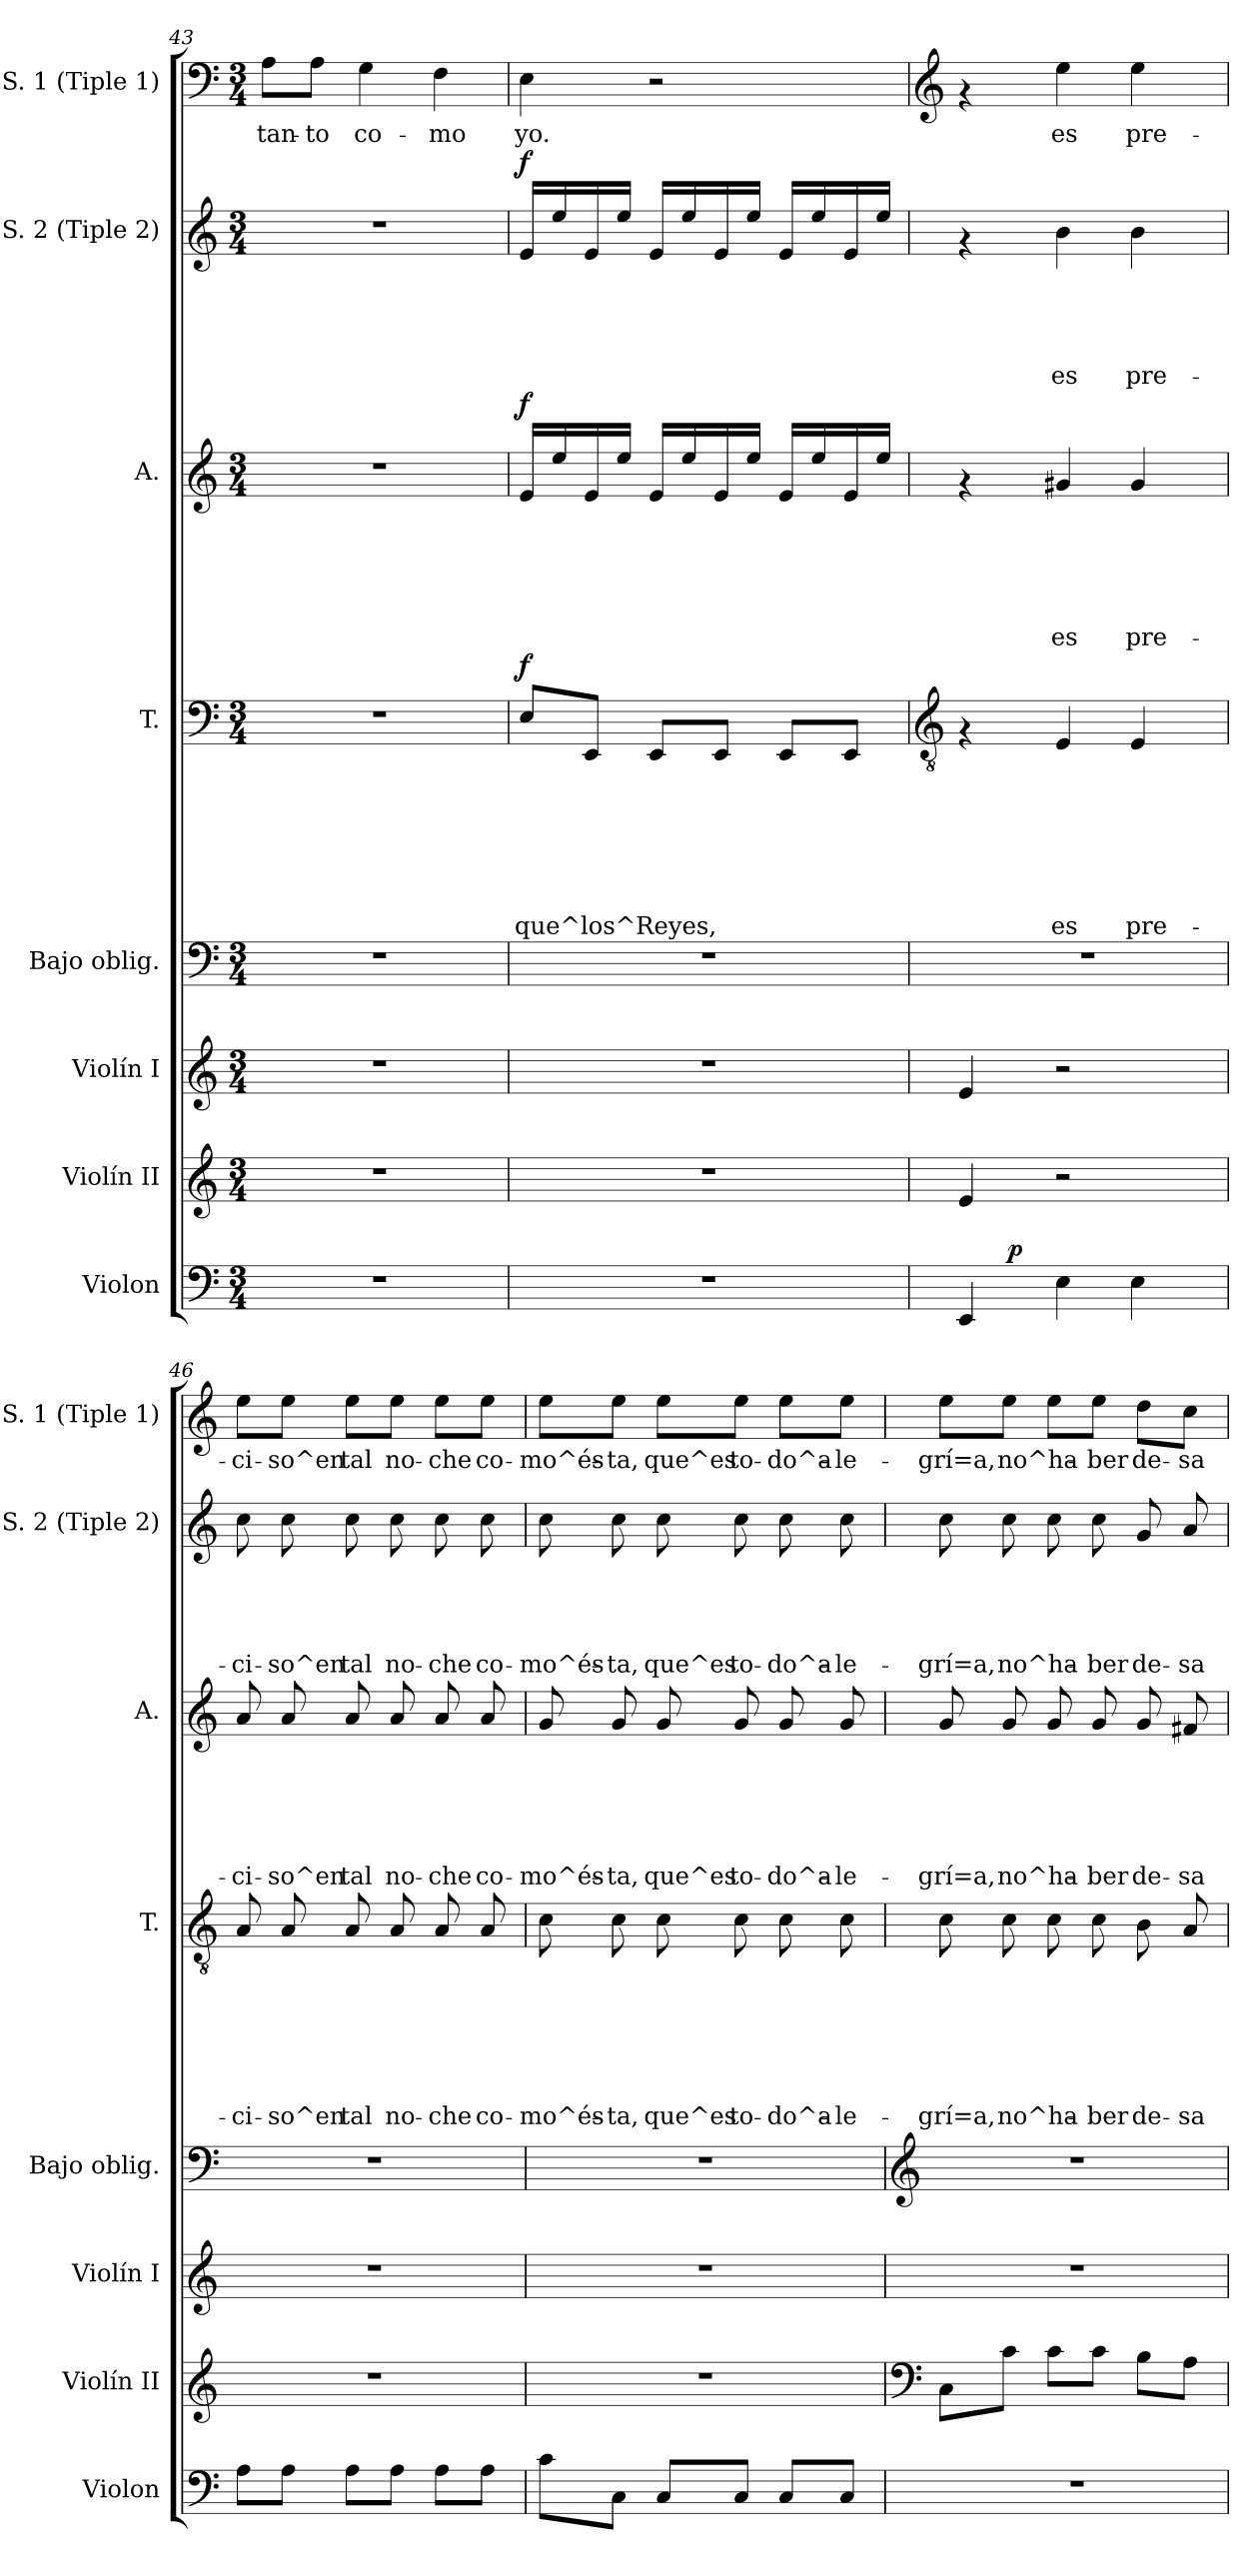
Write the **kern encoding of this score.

**kern	**dynam	**kern	**kern	**kern	**kern	**text	**text	**text	**text	**text	**text	**text	**dynam	**kern	**text	**text	**text	**text	**text	**text	**dynam	**kern	**text	**text	**text	**text	**text	**dynam	**kern	**text
*part8	*part8	*part7	*part6	*part5	*part4	*part4	*part4	*part4	*part4	*part4	*part4	*part4	*part4	*part3	*part3	*part3	*part3	*part3	*part3	*part3	*part3	*part2	*part2	*part2	*part2	*part2	*part2	*part2	*part1	*part1
*staff8	*staff8	*staff7	*staff6	*staff5	*staff4	*staff4	*staff4	*staff4	*staff4	*staff4	*staff4	*staff4	*staff4	*staff3	*staff3	*staff3	*staff3	*staff3	*staff3	*staff3	*staff3	*staff2	*staff2	*staff2	*staff2	*staff2	*staff2	*staff2	*staff1	*staff1
*I"Violon	*	*I"Violín II	*I"Violín I	*I"Bajo oblig.	*I"T.	*	*	*	*	*	*	*	*	*I"A.	*	*	*	*	*	*	*	*I"S. 2 (Tiple 2)	*	*	*	*	*	*	*I"S. 1 (Tiple 1)	*
*I'Violon	*	*I'Violín II	*I'Violín I	*I'Bajo oblig.	*I'T.	*	*	*	*	*	*	*	*	*I'A.	*	*	*	*	*	*	*	*I'S. 2 (Tiple 2)	*	*	*	*	*	*	*I'S. 1 (Tiple 1)	*
*clefF4	*	*clefG2	*clefG2	*clefF4	*clefF4	*	*	*	*	*	*	*	*	*clefG2	*	*	*	*	*	*	*	*clefG2	*	*	*	*	*	*	*clefF4	*
*k[]	*	*k[]	*k[]	*k[]	*k[]	*	*	*	*	*	*	*	*	*k[]	*	*	*	*	*	*	*	*k[]	*	*	*	*	*	*	*k[]	*
*C:	*	*C:	*C:	*C:	*C:	*	*	*	*	*	*	*	*	*C:	*	*	*	*	*	*	*	*C:	*	*	*	*	*	*	*C:	*
*M3/4	*	*M3/4	*M3/4	*M3/4	*M3/4	*	*	*	*	*	*	*	*	*M3/4	*	*	*	*	*	*	*	*M3/4	*	*	*	*	*	*	*M3/4	*
=43	=43	=43	=43	=43	=43	=43	=43	=43	=43	=43	=43	=43	=43	=43	=43	=43	=43	=43	=43	=43	=43	=43	=43	=43	=43	=43	=43	=43	=43	=43
!	!	!	!	!	!	!	!	!	!	!	!	!	!	!	!	!	!	!	!	!	!	!	!	!	!	!	!	!	!	!LO:LY:b
2.r	.	2.r	2.r	2.r	2.r	.	.	.	.	.	.	.	.	2.r	.	.	.	.	.	.	.	2.r	.	.	.	.	.	.	8A\L	tan-
!	!	!	!	!	!	!	!	!	!	!	!	!	!	!	!	!	!	!	!	!	!	!	!	!	!	!	!	!	!	!LO:LY:b
.	.	.	.	.	.	.	.	.	.	.	.	.	.	.	.	.	.	.	.	.	.	.	.	.	.	.	.	.	8A\J	-to
!	!	!	!	!	!	!	!	!	!	!	!	!	!	!	!	!	!	!	!	!	!	!	!	!	!	!	!	!	!	!LO:LY:b
.	.	.	.	.	.	.	.	.	.	.	.	.	.	.	.	.	.	.	.	.	.	.	.	.	.	.	.	.	4G\	co-
!	!	!	!	!	!	!	!	!	!	!	!	!	!	!	!	!	!	!	!	!	!	!	!	!	!	!	!	!	!	!LO:LY:b
.	.	.	.	.	.	.	.	.	.	.	.	.	.	.	.	.	.	.	.	.	.	.	.	.	.	.	.	.	4F\	-mo
=44	=44	=44	=44	=44	=44	=44	=44	=44	=44	=44	=44	=44	=44	=44	=44	=44	=44	=44	=44	=44	=44	=44	=44	=44	=44	=44	=44	=44	=44	=44
!	!	!	!	!	!	!	!	!	!	!	!	!LO:LY:b	!LO:DY:a	!	!	!	!	!	!	!	!LO:DY:a	!	!	!	!	!	!	!LO:DY:a	!	!LO:LY:b
2.r	.	2.r	2.r	2.r	8E/L	.	.	.	.	.	.	que^los^Reyes,	f	16e/LL	.	.	.	.	.	.	f	16e/LL	.	.	.	.	.	f	4E\	yo.
.	.	.	.	.	.	.	.	.	.	.	.	.	.	16ee/	.	.	.	.	.	.	.	16ee/	.	.	.	.	.	.	.	.
.	.	.	.	.	8EE/J	.	.	.	.	.	.	.	.	16e/	.	.	.	.	.	.	.	16e/	.	.	.	.	.	.	.	.
.	.	.	.	.	.	.	.	.	.	.	.	.	.	16ee/JJ	.	.	.	.	.	.	.	16ee/JJ	.	.	.	.	.	.	.	.
.	.	.	.	.	8EE/L	.	.	.	.	.	.	.	.	16e/LL	.	.	.	.	.	.	.	16e/LL	.	.	.	.	.	.	2r	.
.	.	.	.	.	.	.	.	.	.	.	.	.	.	16ee/	.	.	.	.	.	.	.	16ee/	.	.	.	.	.	.	.	.
.	.	.	.	.	8EE/J	.	.	.	.	.	.	.	.	16e/	.	.	.	.	.	.	.	16e/	.	.	.	.	.	.	.	.
.	.	.	.	.	.	.	.	.	.	.	.	.	.	16ee/JJ	.	.	.	.	.	.	.	16ee/JJ	.	.	.	.	.	.	.	.
.	.	.	.	.	8EE/L	.	.	.	.	.	.	.	.	16e/LL	.	.	.	.	.	.	.	16e/LL	.	.	.	.	.	.	.	.
.	.	.	.	.	.	.	.	.	.	.	.	.	.	16ee/	.	.	.	.	.	.	.	16ee/	.	.	.	.	.	.	.	.
.	.	.	.	.	8EE/J	.	.	.	.	.	.	.	.	16e/	.	.	.	.	.	.	.	16e/	.	.	.	.	.	.	.	.
.	.	.	.	.	.	.	.	.	.	.	.	.	.	16ee/JJ	.	.	.	.	.	.	.	16ee/JJ	.	.	.	.	.	.	.	.
!!LO:PB:g=z
=45	=45	=45	=45	=45	=45	=45	=45	=45	=45	=45	=45	=45	=45	=45	=45	=45	=45	=45	=45	=45	=45	=45	=45	=45	=45	=45	=45	=45	=45	=45
*	*	*	*	*	*clefGv2	*	*	*	*	*	*	*	*	*	*	*	*	*	*	*	*	*	*	*	*	*	*	*	*clefG2	*
*^	*	*	*	*	*	*	*	*	*	*	*	*	*	*	*	*	*	*	*	*	*	*	*	*	*	*	*	*	*	*
4EE/	8ryy	.	4e/	4e/	2.r	4rF	.	.	.	.	.	.	.	.	4rf	.	.	.	.	.	.	.	4rf	.	.	.	.	.	.	4rf	.
!	!	!LO:DY:a	!	!	!	!	!	!	!	!	!	!	!	!	!	!	!	!	!	!	!	!	!	!	!	!	!	!	!	!	!
.	2ryy	p	.	.	.	.	.	.	.	.	.	.	.	.	.	.	.	.	.	.	.	.	.	.	.	.	.	.	.	.	.
!	!	!	!	!	!	!	!	!	!	!	!	!	!LO:LY:b	!	!	!	!	!	!	!	!LO:LY:b	!	!	!	!	!	!	!LO:LY:b	!	!	!LO:LY:b
4E\	.	.	2r	2r	.	4E/	.	.	.	.	.	.	es	.	4g#X/	.	.	.	.	.	es	.	4b\	.	.	.	.	es	.	4ee\	es
!	!	!	!	!	!	!	!	!	!	!	!	!	!LO:LY:b	!	!	!	!	!	!	!	!LO:LY:b	!	!	!	!	!	!	!LO:LY:b	!	!	!LO:LY:b
4E\	.	.	.	.	.	4E/	.	.	.	.	.	.	pre-	.	4g#/	.	.	.	.	.	pre-	.	4b\	.	.	.	.	pre-	.	4ee\	pre-
.	8ryy	.	.	.	.	.	.	.	.	.	.	.	.	.	.	.	.	.	.	.	.	.	.	.	.	.	.	.	.	.	.
=46	=46	=46	=46	=46	=46	=46	=46	=46	=46	=46	=46	=46	=46	=46	=46	=46	=46	=46	=46	=46	=46	=46	=46	=46	=46	=46	=46	=46	=46	=46	=46
!	!	!	!	!	!	!	!	!	!	!	!	!	!LO:LY:b	!	!	!	!	!	!	!	!LO:LY:b	!	!	!	!	!	!	!LO:LY:b	!	!	!LO:LY:b
*v	*v	*	*	*	*	*	*	*	*	*	*	*	*	*	*	*	*	*	*	*	*	*	*	*	*	*	*	*	*	*	*
8A\L	.	2.r	2.r	2.r	8A/	.	.	.	.	.	.	-ci-	.	8a/	.	.	.	.	.	-ci-	.	8cc\	.	.	.	.	-ci-	.	8ee\L	-ci-
!	!	!	!	!	!	!	!	!	!	!	!	!LO:LY:b	!	!	!	!	!	!	!	!LO:LY:b	!	!	!	!	!	!	!LO:LY:b	!	!	!LO:LY:b
8A\J	.	.	.	.	8A/	.	.	.	.	.	.	-so^en	.	8a/	.	.	.	.	.	-so^en	.	8cc\	.	.	.	.	-so^en	.	8ee\J	-so^en
!	!	!	!	!	!	!	!	!	!	!	!	!LO:LY:b	!	!	!	!	!	!	!	!LO:LY:b	!	!	!	!	!	!	!LO:LY:b	!	!	!LO:LY:b
8A\L	.	.	.	.	8A/	.	.	.	.	.	.	tal	.	8a/	.	.	.	.	.	tal	.	8cc\	.	.	.	.	tal	.	8ee\L	tal
!	!	!	!	!	!	!	!	!	!	!	!	!LO:LY:b	!	!	!	!	!	!	!	!LO:LY:b	!	!	!	!	!	!	!LO:LY:b	!	!	!LO:LY:b
8A\J	.	.	.	.	8A/	.	.	.	.	.	.	no-	.	8a/	.	.	.	.	.	no-	.	8cc\	.	.	.	.	no-	.	8ee\J	no-
!	!	!	!	!	!	!	!	!	!	!	!	!LO:LY:b	!	!	!	!	!	!	!	!LO:LY:b	!	!	!	!	!	!	!LO:LY:b	!	!	!LO:LY:b
8A\L	.	.	.	.	8A/	.	.	.	.	.	.	-che	.	8a/	.	.	.	.	.	-che	.	8cc\	.	.	.	.	-che	.	8ee\L	-che
!	!	!	!	!	!	!	!	!	!	!	!	!LO:LY:b	!	!	!	!	!	!	!	!LO:LY:b	!	!	!	!	!	!	!LO:LY:b	!	!	!LO:LY:b
8A\J	.	.	.	.	8A/	.	.	.	.	.	.	co-	.	8a/	.	.	.	.	.	co-	.	8cc\	.	.	.	.	co-	.	8ee\J	co-
=47	=47	=47	=47	=47	=47	=47	=47	=47	=47	=47	=47	=47	=47	=47	=47	=47	=47	=47	=47	=47	=47	=47	=47	=47	=47	=47	=47	=47	=47	=47
!	!	!	!	!	!	!	!	!	!	!	!	!LO:LY:b	!	!	!	!	!	!	!	!LO:LY:b	!	!	!	!	!	!	!LO:LY:b	!	!	!LO:LY:b
8c\L	.	2.r	2.r	2.r	8c\	.	.	.	.	.	.	-mo^és-	.	8g/	.	.	.	.	.	-mo^és-	.	8cc\	.	.	.	.	-mo^és-	.	8ee\L	-mo^és-
!	!	!	!	!	!	!	!	!	!	!	!	!LO:LY:b	!	!	!	!	!	!	!	!LO:LY:b	!	!	!	!	!	!	!LO:LY:b	!	!	!LO:LY:b
8C\J	.	.	.	.	8c\	.	.	.	.	.	.	-ta,	.	8g/	.	.	.	.	.	-ta,	.	8cc\	.	.	.	.	-ta,	.	8ee\J	-ta,
!	!	!	!	!	!	!	!	!	!	!	!	!LO:LY:b	!	!	!	!	!	!	!	!LO:LY:b	!	!	!	!	!	!	!LO:LY:b	!	!	!LO:LY:b
8C/L	.	.	.	.	8c\	.	.	.	.	.	.	que^es	.	8g/	.	.	.	.	.	que^es	.	8cc\	.	.	.	.	que^es	.	8ee\L	que^es
!	!	!	!	!	!	!	!	!	!	!	!	!LO:LY:b	!	!	!	!	!	!	!	!LO:LY:b	!	!	!	!	!	!	!LO:LY:b	!	!	!LO:LY:b
8C/J	.	.	.	.	8c\	.	.	.	.	.	.	to-	.	8g/	.	.	.	.	.	to-	.	8cc\	.	.	.	.	to-	.	8ee\J	to-
!	!	!	!	!	!	!	!	!	!	!	!	!LO:LY:b	!	!	!	!	!	!	!	!LO:LY:b	!	!	!	!	!	!	!LO:LY:b	!	!	!LO:LY:b
8C/L	.	.	.	.	8c\	.	.	.	.	.	.	-do^a-	.	8g/	.	.	.	.	.	-do^a-	.	8cc\	.	.	.	.	-do^a-	.	8ee\L	-do^a-
!	!	!	!	!	!	!	!	!	!	!	!	!LO:LY:b	!	!	!	!	!	!	!	!LO:LY:b	!	!	!	!	!	!	!LO:LY:b	!	!	!LO:LY:b
8C/J	.	.	.	.	8c\	.	.	.	.	.	.	-le-	.	8g/	.	.	.	.	.	-le-	.	8cc\	.	.	.	.	-le-	.	8ee\J	-le-
!!LO:LB:g=z
=48	=48	=48	=48	=48	=48	=48	=48	=48	=48	=48	=48	=48	=48	=48	=48	=48	=48	=48	=48	=48	=48	=48	=48	=48	=48	=48	=48	=48	=48	=48
*	*	*clefF4	*	*clefG2	*	*	*	*	*	*	*	*	*	*	*	*	*	*	*	*	*	*	*	*	*	*	*	*	*	*
!	!	!	!	!	!	!	!	!	!	!	!	!LO:LY:b	!	!	!	!	!	!	!	!LO:LY:b	!	!	!	!	!	!	!LO:LY:b	!	!	!LO:LY:b
2.r	.	8C\L	2.r	2.r	8c\	.	.	.	.	.	.	-grí=a,	.	8g/	.	.	.	.	.	-grí=a,	.	8cc\	.	.	.	.	-grí=a,	.	8ee\L	-grí=a,
!	!	!	!	!	!	!	!	!	!	!	!	!LO:LY:b	!	!	!	!	!	!	!	!LO:LY:b	!	!	!	!	!	!	!LO:LY:b	!	!	!LO:LY:b
.	.	8c\J	.	.	8c\	.	.	.	.	.	.	no^ha-	.	8g/	.	.	.	.	.	no^ha-	.	8cc\	.	.	.	.	no^ha-	.	8ee\J	no^ha-
.	.	8c\L	.	.	8c\	.	.	.	.	.	.	.	.	8g/	.	.	.	.	.	.	.	8cc\	.	.	.	.	.	.	8ee\L	.
!	!	!	!	!	!	!	!	!	!	!	!	!LO:LY:b	!	!	!	!	!	!	!	!LO:LY:b	!	!	!	!	!	!	!LO:LY:b	!	!	!LO:LY:b
.	.	8c\J	.	.	8c\	.	.	.	.	.	.	-ber	.	8g/	.	.	.	.	.	-ber	.	8cc\	.	.	.	.	-ber	.	8ee\J	-ber
!	!	!	!	!	!	!	!	!	!	!	!	!LO:LY:b	!	!	!	!	!	!	!	!LO:LY:b	!	!	!	!	!	!	!LO:LY:b	!	!	!LO:LY:b
.	.	8B\L	.	.	8B\	.	.	.	.	.	.	de-	.	8g/	.	.	.	.	.	de-	.	8g/	.	.	.	.	de-	.	8dd\L	de-
!	!	!	!	!	!	!	!	!	!	!	!	!LO:LY:b	!	!	!	!	!	!	!	!LO:LY:b	!	!	!	!	!	!	!LO:LY:b	!	!	!LO:LY:b
.	.	8A\J	.	.	8A/	.	.	.	.	.	.	-sa-	.	8f#X/	.	.	.	.	.	-sa-	.	8a/	.	.	.	.	-sa-	.	8cc\J	-sa-
=	=	=	=	=	=	=	=	=	=	=	=	=	=	=	=	=	=	=	=	=	=	=	=	=	=	=	=	=	=	=
*-	*-	*-	*-	*-	*-	*-	*-	*-	*-	*-	*-	*-	*-	*-	*-	*-	*-	*-	*-	*-	*-	*-	*-	*-	*-	*-	*-	*-	*-	*-
